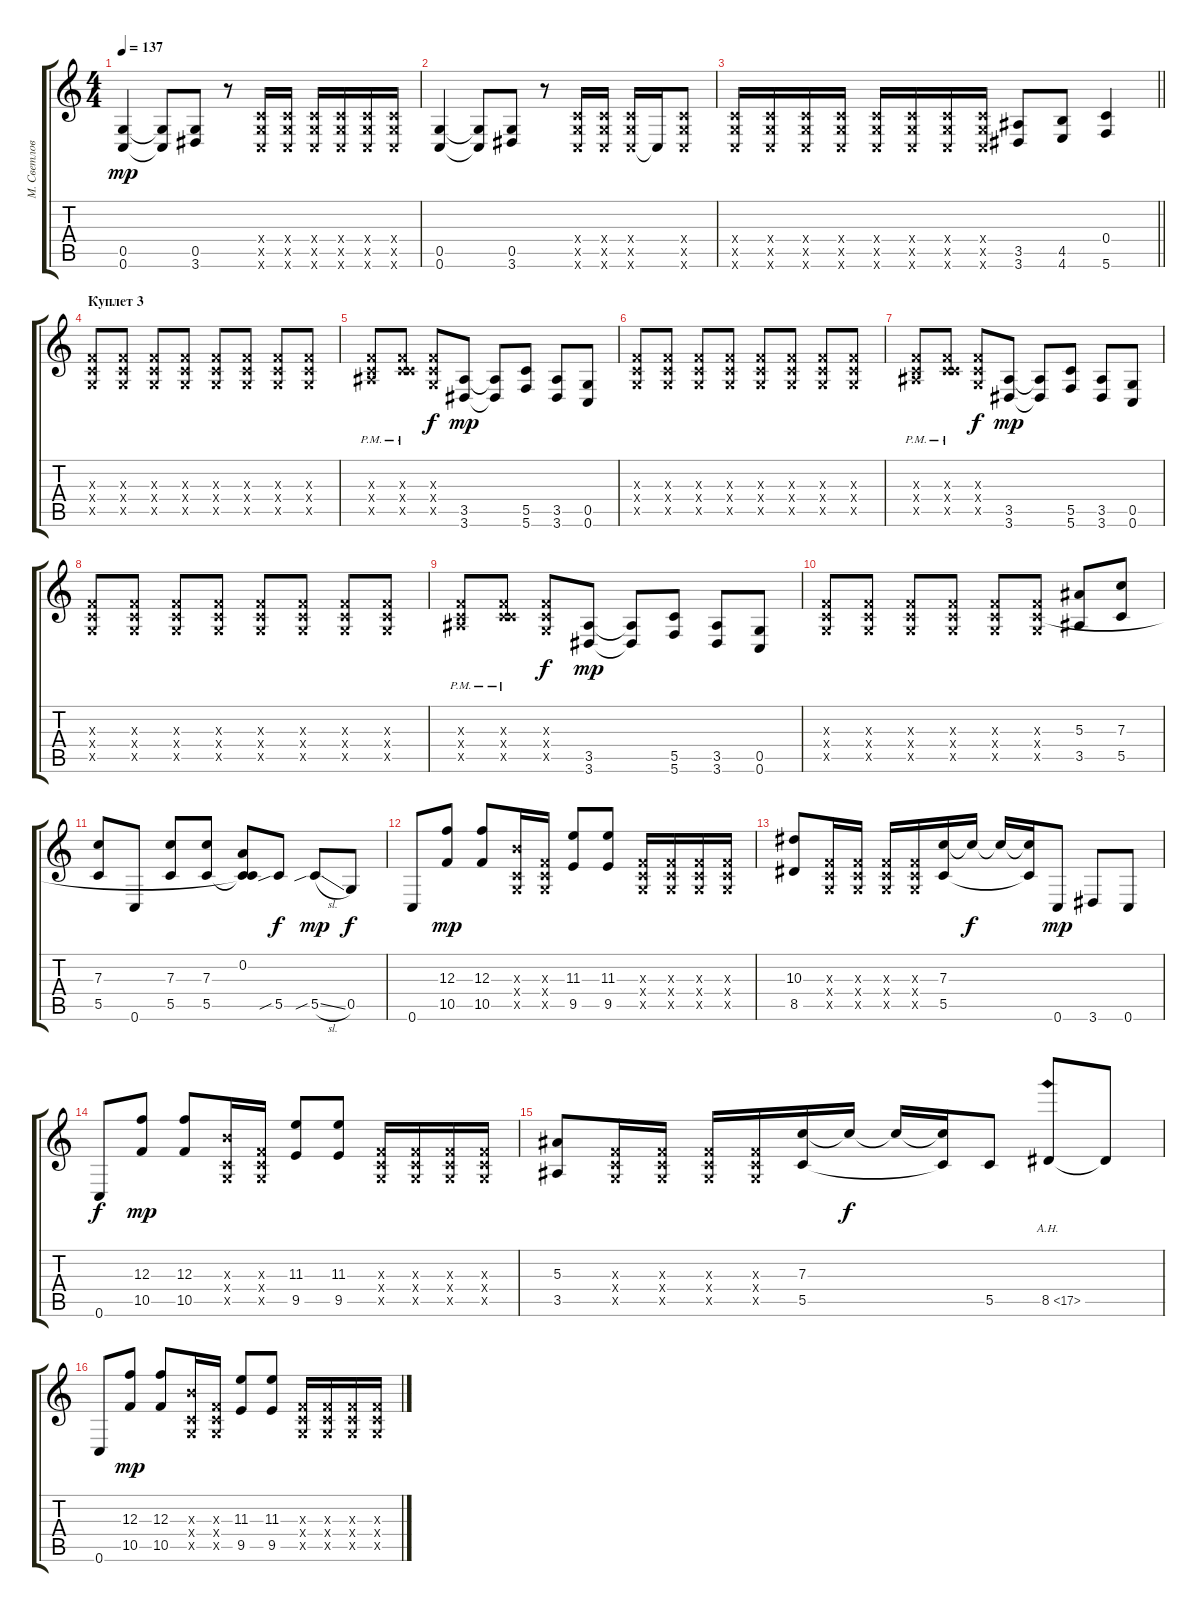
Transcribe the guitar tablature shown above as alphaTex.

\track ("М. Светлов" "М. Светлов") {instrument distortionguitar}
\staff {score tabs}
\tuning (D4 A3 F3 C3 G2 C2) {hide}
\ts (4 4)
\tempo 137
\clef g2
\ks c
(0.5 0.6).4{dy mp} (0.5{t} 0.6{t}).8 (0.5 3.6).8 r.8 (0.4{x} 0.5{x} 0.6{x}).16 (0.4{x} 0.5{x} 0.6{x}).16 (0.4{x} 0.5{x} 0.6{x}).16 (0.4{x} 0.5{x} 0.6{x}).16 (0.4{x} 0.5{x} 0.6{x}).16 (0.4{x} 0.5{x} 0.6{x}).16 |
(0.5 0.6).4 (0.5{t} 0.6{t}).8 (0.5 3.6).8 r.8 (0.4{x} 0.5{x} 0.6{x}).16 (0.4{x} 0.5{x} 0.6{x}).16 (0.4{x} 0.5{x} 0.6{x}).16 0.6{t}.16 (0.4{x} 0.5{x} 0.6{x}).8 |
\barLineRight lightlight
(0.4{x} 0.5{x} 0.6{x}).16 (0.4{x} 0.5{x} 0.6{x}).16 (0.4{x} 0.5{x} 0.6{x}).16 (0.4{x} 0.5{x} 0.6{x}).16 (0.4{x} 0.5{x} 0.6{x}).16 (0.4{x} 0.5{x} 0.6{x}).16 (0.4{x} 0.5{x} 0.6{x}).16 (0.4{x} 0.5{x} 0.6{x}).16 (3.5 3.6).8 (4.5 4.6).8 (0.4 5.6).4 |
\section ("" "Куплет 3")
(0.3{x} 0.4{x} 0.5{x}).8 (0.3{x} 0.4{x} 0.5{x}).8 (0.3{x} 0.4{x} 0.5{x}).8 (0.3{x} 0.4{x} 0.5{x}).8 (0.3{x} 0.4{x} 0.5{x}).8 (0.3{x} 0.4{x} 0.5{x}).8 (0.3{x} 0.4{x} 0.5{x}).8 (0.3{x} 0.4{x} 0.5{x}).8 |
(0.3{x} 0.4{x} 3.5{pm x}).8 (0.3{x} 0.4{x} 5.5{pm x}).8 (0.3{x} 0.4{x} 0.5{x}).8{dy f} (3.5 3.6).8{dy mp} (3.5{t} 3.6{t}).8 (5.5 5.6).8 (3.5 3.6).8 (0.5 0.6).8 |
(0.3{x} 0.4{x} 0.5{x}).8 (0.3{x} 0.4{x} 0.5{x}).8 (0.3{x} 0.4{x} 0.5{x}).8 (0.3{x} 0.4{x} 0.5{x}).8 (0.3{x} 0.4{x} 0.5{x}).8 (0.3{x} 0.4{x} 0.5{x}).8 (0.3{x} 0.4{x} 0.5{x}).8 (0.3{x} 0.4{x} 0.5{x}).8 |
(0.3{x} 0.4{x} 3.5{pm x}).8 (0.3{x} 0.4{x} 5.5{pm x}).8 (0.3{x} 0.4{x} 0.5{x}).8{dy f} (3.5 3.6).8{dy mp} (3.5{t} 3.6{t}).8 (5.5 5.6).8 (3.5 3.6).8 (0.5 0.6).8 |
(0.3{x} 0.4{x} 0.5{x}).8 (0.3{x} 0.4{x} 0.5{x}).8 (0.3{x} 0.4{x} 0.5{x}).8 (0.3{x} 0.4{x} 0.5{x}).8 (0.3{x} 0.4{x} 0.5{x}).8 (0.3{x} 0.4{x} 0.5{x}).8 (0.3{x} 0.4{x} 0.5{x}).8 (0.3{x} 0.4{x} 0.5{x}).8 |
(0.3{x} 0.4{x} 3.5{pm x}).8 (0.3{x} 0.4{x} 5.5{pm x}).8 (0.3{x} 0.4{x} 0.5{x}).8{dy f} (3.5 3.6).8{dy mp} (3.5{t} 3.6{t}).8 (5.5 5.6).8 (3.5 3.6).8 (0.5 0.6).8 |
(0.3{x} 0.4{x} 0.5{x}).8 (0.3{x} 0.4{x} 0.5{x}).8 (0.3{x} 0.4{x} 0.5{x}).8 (0.3{x} 0.4{x} 0.5{x}).8 (0.3{x} 0.4{x} 0.5{x}).8 (0.3{x} 0.4{x} 0.5{x}).8 (5.3 3.5).8 (7.3 5.5).8 |
(7.3 5.5).8 0.6.8 (7.3 5.5).8 (7.3 5.5).8 (0.2 0.4{t} 5.5{t}).8 5.5{sib}.8{dy f} 5.5{sib sl}.8{dy mp} 0.5.8{dy f} |
0.6.8 (12.3 10.5).8{dy mp} (12.3 10.5).8 (6.3{x} 0.4{x} 0.5{x}).16 (0.3{x} 0.4{x} 0.5{x}).16 (11.3 9.5).8 (11.3 9.5).8 (0.3{x} 0.4{x} 0.5{x}).16 (0.3{x} 0.4{x} 0.5{x}).16 (0.3{x} 0.4{x} 0.5{x}).16 (0.3{x} 0.4{x} 0.5{x}).16 |
(10.3 8.5).8 (0.3{x} 0.4{x} 0.5{x}).16 (0.3{x} 0.4{x} 0.5{x}).16 (0.3{x} 0.4{x} 0.5{x}).16 (0.3{x} 0.4{x} 0.5{x}).16 (7.3 5.5).16 7.3{t}.16{dy f} 7.3{t}.16 (7.3{t} 5.5{t}).16 0.6.8{dy mp} 3.6.8 0.6.8 |
0.6.8{dy f} (12.3 10.5).8{dy mp} (12.3 10.5).8 (6.3{x} 0.4{x} 0.5{x}).16 (0.3{x} 0.4{x} 0.5{x}).16 (11.3 9.5).8 (11.3 9.5).8 (0.3{x} 0.4{x} 0.5{x}).16 (0.3{x} 0.4{x} 0.5{x}).16 (0.3{x} 0.4{x} 0.5{x}).16 (0.3{x} 0.4{x} 0.5{x}).16 |
(5.3 3.5).8 (0.3{x} 0.4{x} 0.5{x}).16 (0.3{x} 0.4{x} 0.5{x}).16 (0.3{x} 0.4{x} 0.5{x}).16 (0.3{x} 0.4{x} 0.5{x}).16 (7.3 5.5).16 7.3{t}.16{dy f} 7.3{t}.16 (7.3{t} 5.5{t}).16 5.5.8 8.5{ah 9}.8 8.5{t}.8 |
0.6.8 (12.3 10.5).8{dy mp} (12.3 10.5).8 (6.3{x} 0.4{x} 0.5{x}).16 (0.3{x} 0.4{x} 0.5{x}).16 (11.3 9.5).8 (11.3 9.5).8 (0.3{x} 0.4{x} 0.5{x}).16 (0.3{x} 0.4{x} 0.5{x}).16 (0.3{x} 0.4{x} 0.5{x}).16 (0.3{x} 0.4{x} 0.5{x}).16
